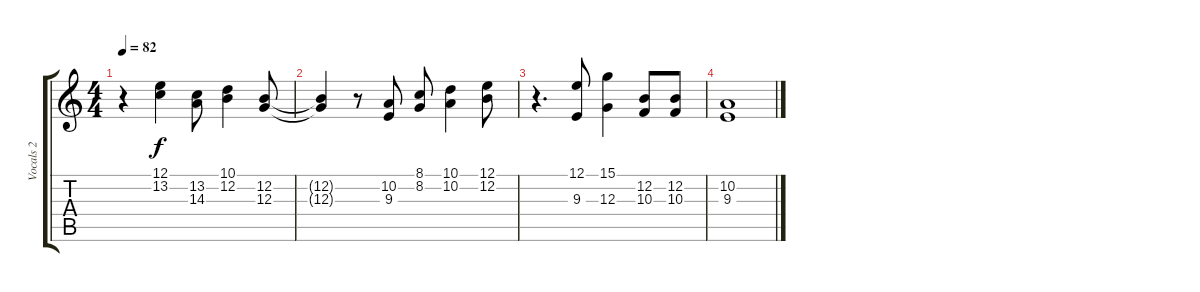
\track ("Vocals 2" "Vocals 2") {instrument pad2warm}
\staff {score tabs}
\tuning (E4 B3 G3 D3 A2 E2) {hide}
\ts (4 4)
\tempo 82
\clef g2
\ks c
r.4{dy f} (12.1 13.2).4 (13.2 14.3).8 (10.1 12.2).4 (12.2 12.3).8 |
(12.2{t} 12.3{t}).4 r.8 (10.2 9.3).8 (8.1 8.2).8 (10.1 10.2).4 (12.1 12.2).8 |
r.4{d} (12.1 9.3).8 (15.1 12.3).4 (12.2 10.3).8 (12.2 10.3).8 |
(10.2 9.3).1
